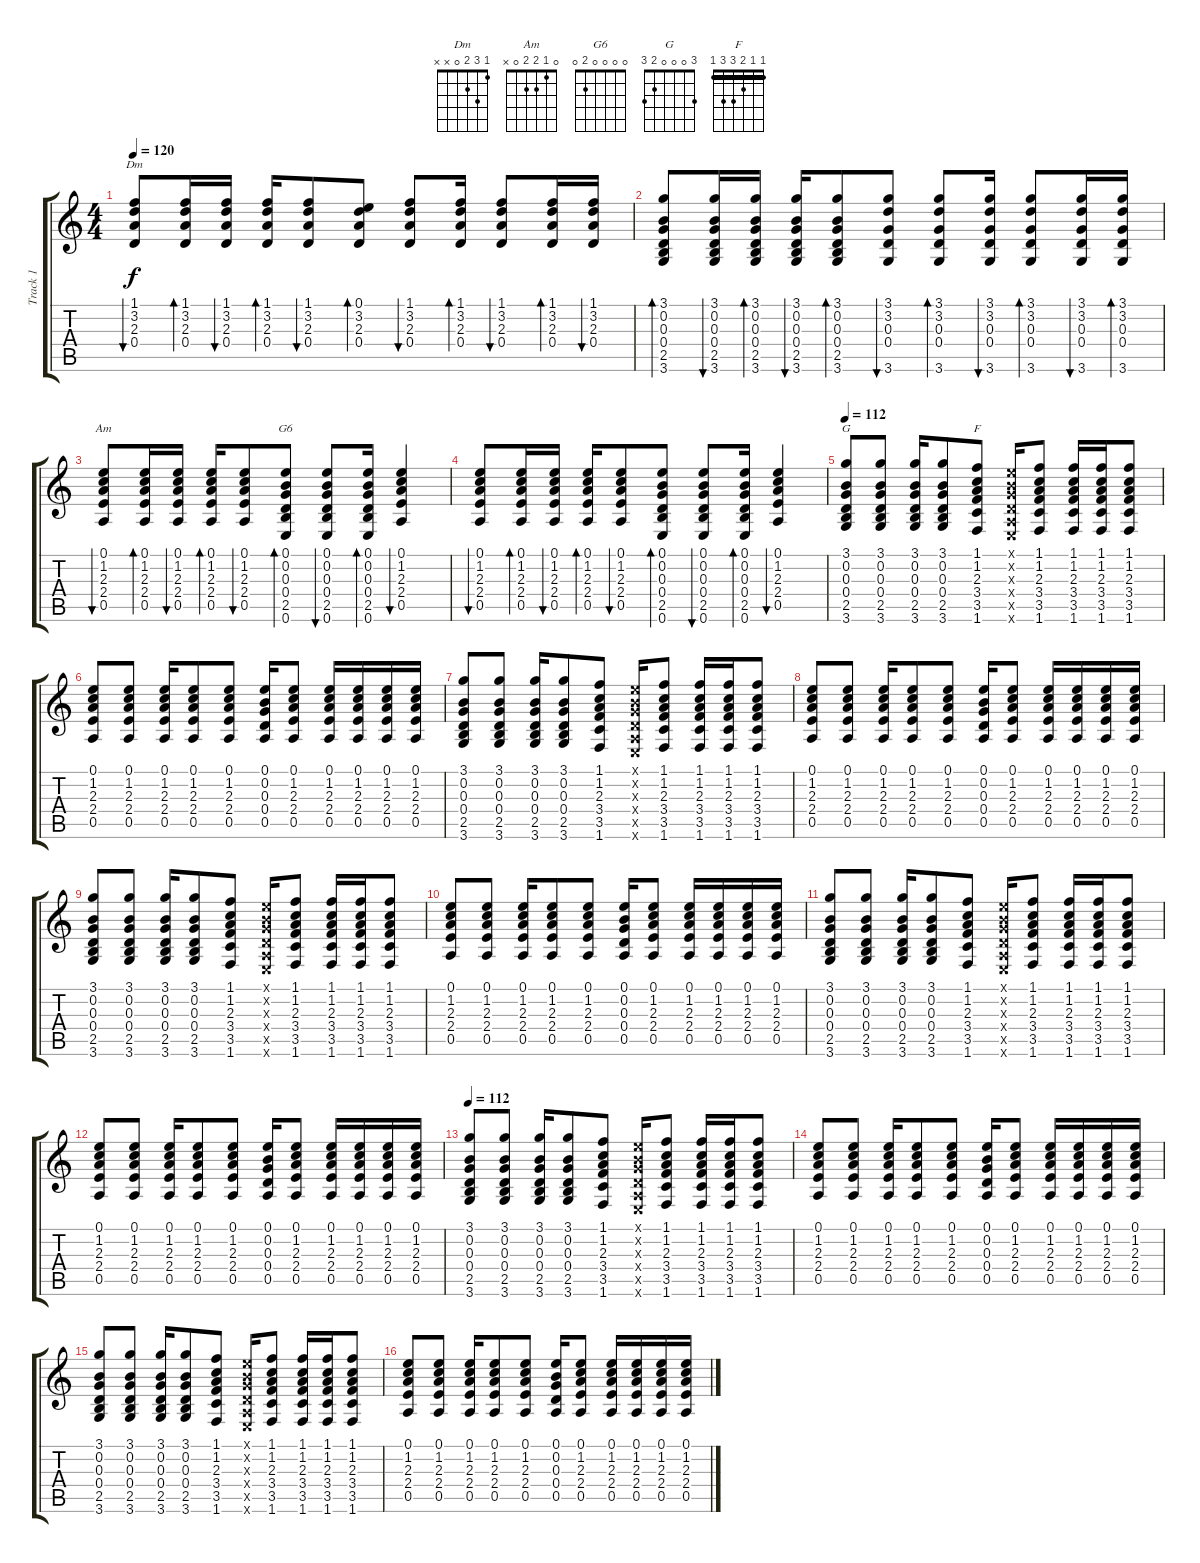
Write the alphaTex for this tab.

\track ("Track 1" "Track 1") {instrument acousticguitarsteel}
\staff {score tabs}
\tuning (E4 B3 G3 D3 A2 E2) {hide}
\chord ("Dm" 1 3 2 0 x x)
\chord ("Am" 0 1 2 2 0 x)
\chord ("G6" 0 0 0 0 2 0)
\chord ("G" 3 0 0 0 2 3)
\chord ("F" 1 1 2 3 3 1) {barre 1}
\ts (4 4)
\tempo 120
\clef g2
\ks c
(1.1 3.2 2.3 0.4).8{bu 60 ch "Dm" dy f} (1.1 3.2 2.3 0.4).16{bd 60} (1.1 3.2 2.3 0.4).16{bu 60} (1.1 3.2 2.3 0.4).16{bd 60} (1.1 3.2 2.3 0.4).8{bu 60} (0.1 3.2 2.3 0.4).8{bd 60} (1.1 3.2 2.3 0.4).8{bu 60} (1.1 3.2 2.3 0.4).16{bd 60} (1.1 3.2 2.3 0.4).8{bu 60} (1.1 3.2 2.3 0.4).16{bd 60} (1.1 3.2 2.3 0.4).16{bu 60} |
(3.1 0.2 0.3 0.4 2.5 3.6).8{bd 60} (3.1 0.2 0.3 0.4 2.5 3.6).16{bu 60} (3.1 0.2 0.3 0.4 2.5 3.6).16{bd 60} (3.1 0.2 0.3 0.4 2.5 3.6).16{bu 60} (3.1 0.2 0.3 0.4 2.5 3.6).8{bd 60} (3.1 3.2 0.3 0.4 3.6).8{bu 60} (3.1 3.2 0.3 0.4 3.6).8{bd 60} (3.1 3.2 0.3 0.4 3.6).16{bu 60} (3.1 3.2 0.3 0.4 3.6).8{bd 60} (3.1 3.2 0.3 0.4 3.6).16{bu 60} (3.1 3.2 0.3 0.4 3.6).16{bd 60} |
(0.1 1.2 2.3 2.4 0.5).8{bu 60 ch "Am"} (0.1 1.2 2.3 2.4 0.5).16{bd 60} (0.1 1.2 2.3 2.4 0.5).16{bu 60} (0.1 1.2 2.3 2.4 0.5).16{bd 60} (0.1 1.2 2.3 2.4 0.5).8{bu 60} (0.1 0.2 0.3 0.4 2.5 0.6).8{bd 60 ch "G6"} (0.1 0.2 0.3 0.4 2.5 0.6).8{bu 60} (0.1 0.2 0.3 0.4 2.5 0.6).16{bd 60} (0.1 1.2 2.3 2.4 0.5).4{bu 60} |
(0.1 1.2 2.3 2.4 0.5).8{bu 60} (0.1 1.2 2.3 2.4 0.5).16{bd 60} (0.1 1.2 2.3 2.4 0.5).16{bu 60} (0.1 1.2 2.3 2.4 0.5).16{bd 60} (0.1 1.2 2.3 2.4 0.5).8{bu 60} (0.1 0.2 0.3 0.4 2.5 0.6).8{bd 60} (0.1 0.2 0.3 0.4 2.5 0.6).8{bu 60} (0.1 0.2 0.3 0.4 2.5 0.6).16{bd 60} (0.1 1.2 2.3 2.4 0.5).4{bu 60} |
\tempo 112
(3.1 0.2 0.3 0.4 2.5 3.6).8{ch "G"} (3.1 0.2 0.3 0.4 2.5 3.6).8 (3.1 0.2 0.3 0.4 2.5 3.6).16 (3.1 0.2 0.3 0.4 2.5 3.6).8 (1.1 1.2 2.3 3.4 3.5 1.6).8{ch "F"} (0.1{x} 0.2{x} 0.3{x} 0.4{x} 0.5{x} 0.6{x}).16 (1.1 1.2 2.3 3.4 3.5 1.6).8 (1.1 1.2 2.3 3.4 3.5 1.6).16 (1.1 1.2 2.3 3.4 3.5 1.6).16 (1.1 1.2 2.3 3.4 3.5 1.6).8 |
(0.1 1.2 2.3 2.4 0.5).8 (0.1 1.2 2.3 2.4 0.5).8 (0.1 1.2 2.3 2.4 0.5).16 (0.1 1.2 2.3 2.4 0.5).8 (0.1 1.2 2.3 2.4 0.5).8 (0.1 0.2 0.3 0.4 0.5).16 (0.1 1.2 2.3 2.4 0.5).8 (0.1 1.2 2.3 2.4 0.5).16 (0.1 1.2 2.3 2.4 0.5).16 (0.1 1.2 2.3 2.4 0.5).16 (0.1 1.2 2.3 2.4 0.5).16 |
(3.1 0.2 0.3 0.4 2.5 3.6).8 (3.1 0.2 0.3 0.4 2.5 3.6).8 (3.1 0.2 0.3 0.4 2.5 3.6).16 (3.1 0.2 0.3 0.4 2.5 3.6).8 (1.1 1.2 2.3 3.4 3.5 1.6).8 (0.1{x} 0.2{x} 0.3{x} 0.4{x} 0.5{x} 0.6{x}).16 (1.1 1.2 2.3 3.4 3.5 1.6).8 (1.1 1.2 2.3 3.4 3.5 1.6).16 (1.1 1.2 2.3 3.4 3.5 1.6).16 (1.1 1.2 2.3 3.4 3.5 1.6).8 |
(0.1 1.2 2.3 2.4 0.5).8 (0.1 1.2 2.3 2.4 0.5).8 (0.1 1.2 2.3 2.4 0.5).16 (0.1 1.2 2.3 2.4 0.5).8 (0.1 1.2 2.3 2.4 0.5).8 (0.1 0.2 0.3 0.4 0.5).16 (0.1 1.2 2.3 2.4 0.5).8 (0.1 1.2 2.3 2.4 0.5).16 (0.1 1.2 2.3 2.4 0.5).16 (0.1 1.2 2.3 2.4 0.5).16 (0.1 1.2 2.3 2.4 0.5).16 |
(3.1 0.2 0.3 0.4 2.5 3.6).8 (3.1 0.2 0.3 0.4 2.5 3.6).8 (3.1 0.2 0.3 0.4 2.5 3.6).16 (3.1 0.2 0.3 0.4 2.5 3.6).8 (1.1 1.2 2.3 3.4 3.5 1.6).8 (0.1{x} 0.2{x} 0.3{x} 0.4{x} 0.5{x} 0.6{x}).16 (1.1 1.2 2.3 3.4 3.5 1.6).8 (1.1 1.2 2.3 3.4 3.5 1.6).16 (1.1 1.2 2.3 3.4 3.5 1.6).16 (1.1 1.2 2.3 3.4 3.5 1.6).8 |
(0.1 1.2 2.3 2.4 0.5).8 (0.1 1.2 2.3 2.4 0.5).8 (0.1 1.2 2.3 2.4 0.5).16 (0.1 1.2 2.3 2.4 0.5).8 (0.1 1.2 2.3 2.4 0.5).8 (0.1 0.2 0.3 0.4 0.5).16 (0.1 1.2 2.3 2.4 0.5).8 (0.1 1.2 2.3 2.4 0.5).16 (0.1 1.2 2.3 2.4 0.5).16 (0.1 1.2 2.3 2.4 0.5).16 (0.1 1.2 2.3 2.4 0.5).16 |
(3.1 0.2 0.3 0.4 2.5 3.6).8 (3.1 0.2 0.3 0.4 2.5 3.6).8 (3.1 0.2 0.3 0.4 2.5 3.6).16 (3.1 0.2 0.3 0.4 2.5 3.6).8 (1.1 1.2 2.3 3.4 3.5 1.6).8 (0.1{x} 0.2{x} 0.3{x} 0.4{x} 0.5{x} 0.6{x}).16 (1.1 1.2 2.3 3.4 3.5 1.6).8 (1.1 1.2 2.3 3.4 3.5 1.6).16 (1.1 1.2 2.3 3.4 3.5 1.6).16 (1.1 1.2 2.3 3.4 3.5 1.6).8 |
(0.1 1.2 2.3 2.4 0.5).8 (0.1 1.2 2.3 2.4 0.5).8 (0.1 1.2 2.3 2.4 0.5).16 (0.1 1.2 2.3 2.4 0.5).8 (0.1 1.2 2.3 2.4 0.5).8 (0.1 0.2 0.3 0.4 0.5).16 (0.1 1.2 2.3 2.4 0.5).8 (0.1 1.2 2.3 2.4 0.5).16 (0.1 1.2 2.3 2.4 0.5).16 (0.1 1.2 2.3 2.4 0.5).16 (0.1 1.2 2.3 2.4 0.5).16 |
\tempo 112
(3.1 0.2 0.3 0.4 2.5 3.6).8 (3.1 0.2 0.3 0.4 2.5 3.6).8 (3.1 0.2 0.3 0.4 2.5 3.6).16 (3.1 0.2 0.3 0.4 2.5 3.6).8 (1.1 1.2 2.3 3.4 3.5 1.6).8 (0.1{x} 0.2{x} 0.3{x} 0.4{x} 0.5{x} 0.6{x}).16 (1.1 1.2 2.3 3.4 3.5 1.6).8 (1.1 1.2 2.3 3.4 3.5 1.6).16 (1.1 1.2 2.3 3.4 3.5 1.6).16 (1.1 1.2 2.3 3.4 3.5 1.6).8 |
(0.1 1.2 2.3 2.4 0.5).8 (0.1 1.2 2.3 2.4 0.5).8 (0.1 1.2 2.3 2.4 0.5).16 (0.1 1.2 2.3 2.4 0.5).8 (0.1 1.2 2.3 2.4 0.5).8 (0.1 0.2 0.3 0.4 0.5).16 (0.1 1.2 2.3 2.4 0.5).8 (0.1 1.2 2.3 2.4 0.5).16 (0.1 1.2 2.3 2.4 0.5).16 (0.1 1.2 2.3 2.4 0.5).16 (0.1 1.2 2.3 2.4 0.5).16 |
(3.1 0.2 0.3 0.4 2.5 3.6).8 (3.1 0.2 0.3 0.4 2.5 3.6).8 (3.1 0.2 0.3 0.4 2.5 3.6).16 (3.1 0.2 0.3 0.4 2.5 3.6).8 (1.1 1.2 2.3 3.4 3.5 1.6).8 (0.1{x} 0.2{x} 0.3{x} 0.4{x} 0.5{x} 0.6{x}).16 (1.1 1.2 2.3 3.4 3.5 1.6).8 (1.1 1.2 2.3 3.4 3.5 1.6).16 (1.1 1.2 2.3 3.4 3.5 1.6).16 (1.1 1.2 2.3 3.4 3.5 1.6).8 |
(0.1 1.2 2.3 2.4 0.5).8 (0.1 1.2 2.3 2.4 0.5).8 (0.1 1.2 2.3 2.4 0.5).16 (0.1 1.2 2.3 2.4 0.5).8 (0.1 1.2 2.3 2.4 0.5).8 (0.1 0.2 0.3 0.4 0.5).16 (0.1 1.2 2.3 2.4 0.5).8 (0.1 1.2 2.3 2.4 0.5).16 (0.1 1.2 2.3 2.4 0.5).16 (0.1 1.2 2.3 2.4 0.5).16 (0.1 1.2 2.3 2.4 0.5).16
